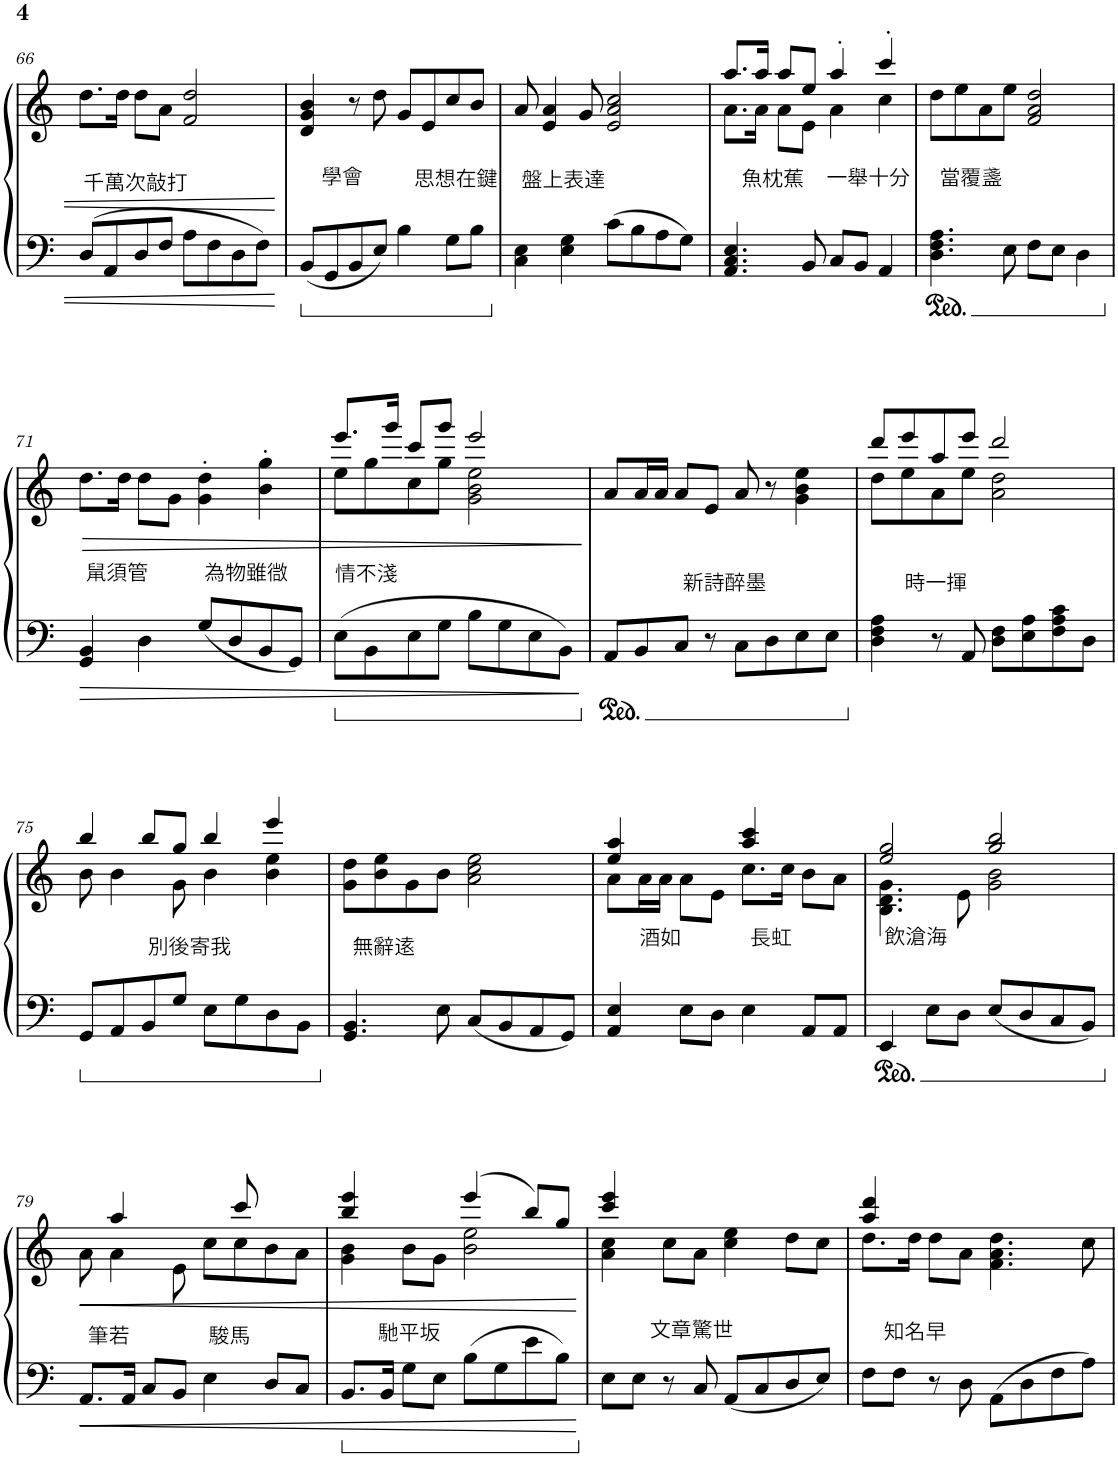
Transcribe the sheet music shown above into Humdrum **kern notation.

**kern	**kern	**text	**dynam
*part1	*part1	*part1	*part1
*staff2	*staff1	*staff1	*staff1/2
*I"Piano	*	*	*
*I'Pno.	*	*	*
!!LO:PB:g=z
*clefF4	*clefG2	*	*
*k[]	*k[]	*	*
*M4/4	*M4/4	*	*
=66	=66	=66	=66
!	!	!LO:LY:b	!
8D/L	8.dd\L	千萬次敲打	.
8AA/	.	.	.
.	16dd\Jk	.	.
8D/	8dd\L	.	.
8F/J	8a\J	.	.
8A\L	2f/ 2dd/	.	.
8F\	.	.	.
8D\	.	.	.
8F\J	.	.	.
=67	=67	=67	=67
!	!	!LO:LY:b	!
8BB/L	4d/ 4g/ 4b/	學會	.
8GG/	.	.	.
8BB/	8r	.	.
8E/J	8dd\	.	.
!	!	!LO:LY:b	!
4B\	8g/L	思想在鍵	.
.	8e/	.	.
8G\L	8cc/	.	.
8B\J	8b/J	.	.
=68	=68	=68	=68
!	!	!LO:LY:b	!
4C\ 4E\	8a/	盤上表達	.
.	4e/ 4a/	.	.
4E\ 4G\	.	.	.
.	8g/	.	.
8c\L	2e/ 2a/ 2cc/	.	.
8B\	.	.	.
8A\	.	.	.
8G\J	.	.	.
=69	=69	=69	=69
*	*^	*	*
!	!	!	!LO:LY:b	!
4.AA/ 4.C/ 4.E/	8.aa/L	8.a\L	魚枕蕉	.
.	16aa/Jk	16a\Jk	.	.
.	8aa/L	8a\L	.	.
8BB/	8ee/J	8e\J	.	.
!	!	!	!LO:LY:b	!
8C/L	4aa'/	4a\	一舉十分	.
8BB/J	.	.	.	.
4AA/	4ccc'/	4cc\	.	.
=70	=70	=70	=70	=70
!	!	!	!LO:LY:b	!
*	*v	*v	*	*
4.D\ 4.F\ 4.A\	8dd\L	當覆盞	.
.	8ee\	.	.
.	8a\	.	.
8E\	8ee\J	.	.
8F\L	2f/ 2a/ 2dd/	.	.
8E\J	.	.	.
4D\	.	.	.
!!LO:LB:g=z
=71	=71	=71	=71
!	!	!LO:LY:b	!LO:HP:b
4GG/ 4BB/	8.dd\L	䑕須管	>
.	16dd\Jk	.	.
4D\	8dd\L	.	.
.	8g\J	.	.
!	!	!LO:LY:b	!
8G/L	4g\' 4dd\'	為物雖㣲	.
8D/	.	.	.
8BB/	4b\' 4gg\'	.	.
8GG/J	.	.	.
=72	=72	=72	=72
*	*^	*	*
!	!	!	!LO:LY:b	!
8E\L	8.eee/L	8ee\L	情不淺	.
8BB\	.	8gg\	.	.
.	16ggg/Jk	.	.	.
8E\	8ccc/L	8cc\	.	.
8G\J	8ggg/J	8gg\J	.	.
8B\L	2eee/	2g\ 2b\ 2ee\	.	.
8G\	.	.	.	.
8E\	.	.	.	.
8BB\J	.	.	.	.
*	*v	*v	*	*
.	.	.	]
=73	=73	=73	=73
!	!	!LO:LY:b	!
8AA/L	8a/L	新詩醉墨	.
8BB/	16a/L	.	.
.	16a/JJ	.	.
8C/J	8a/L	.	.
8r	8e/J	.	.
8C\L	8a/	.	.
8D\	8r	.	.
8E\	4g\ 4b\ 4ee\	.	.
8E\J	.	.	.
=74	=74	=74	=74
*	*^	*	*
!	!	!	!LO:LY:b	!
4D\ 4F\ 4A\	8ddd/L	8dd\L	時一揮	.
.	8eee/	8ee\	.	.
8r	8aa/	8a\	.	.
8AA/	8eee/J	8ee\J	.	.
8D\ 8F\L	2ddd/	2a\ 2dd\	.	.
8E\ 8A\	.	.	.	.
8F\ 8A\ 8c\	.	.	.	.
8D\J	.	.	.	.
!!LO:LB:g=z	!!
=75	=75	=75	=75	=75
!	!	!	!LO:LY:b	!
8GG/L	4bb/	8b\	別後寄我	.
8AA/	.	4b\	.	.
8BB/	8bb/L	.	.	.
8G/J	8gg/J	8g\	.	.
8E\L	4bb/	4b\	.	.
8G\	.	.	.	.
8D\	4eee/	4b\ 4ee\	.	.
8BB\J	.	.	.	.
*	*v	*v	*	*
=76	=76	=76	=76
!	!	!LO:LY:b	!
4.GG/ 4.BB/	8g\ 8dd\L	無辭逺	.
.	8b\ 8ee\	.	.
.	8g\	.	.
8E\	8b\J	.	.
8C/L	2a\ 2cc\ 2ee\	.	.
8BB/	.	.	.
8AA/	.	.	.
8GG/J	.	.	.
=77	=77	=77	=77
*	*^	*	*
!	!	!	!LO:LY:b	!
4AA/ 4E/	4ee/ 4aa/	8a\L	酒如	.
.	.	16a\L	.	.
.	.	16a\JJ	.	.
8E\L	4ryy	8a\L	.	.
8D\J	.	8e\J	.	.
!	!	!	!LO:LY:b	!
4E\	4aa/ 4ccc/	8.cc\L	長虹	.
.	.	16cc\Jk	.	.
8AA/L	4ryy	8b\L	.	.
8AA/J	.	8a\J	.	.
=78	=78	=78	=78	=78
!	!	!	!LO:LY:b	!
4EE/	2ee/ 2gg/	4.B\ 4.d\ 4.g\	飲滄海	.
8E\L	.	.	.	.
8D\J	.	8e\	.	.
8E/L	2gg/ 2bb/	2g\ 2b\	.	.
8D/	.	.	.	.
8C/	.	.	.	.
8BB/J	.	.	.	.
!!LO:LB:g=z	!!
=79	=79	=79	=79	=79
!	!	!	!LO:LY:b	!LO:HP:b
8.AA/L	8ryy	8a\	筆若	<
.	4aa/	4a\	.	.
16AA/Jk	.	.	.	.
8C/L	.	.	.	.
8BB/J	8ryy	8e\	.	.
!	!	!	!LO:LY:b	!
4E\	8ryy	8cc\L	駿馬	.
.	8ccc/	8cc\	.	.
8D/L	8ryy	8b\	.	.
8C/J	8ryy	8a\J	.	.
=80	=80	=80	=80	=80
!	!	!	!LO:LY:b	!
8.BB/L	4bb/ 4eee/	4g\ 4b\	馳平坂	.
16BB/Jk	.	.	.	.
8G\L	4ryy	8b\L	.	.
8E\J	.	8g\J	.	.
8B\L	(4eee/	2b\ 2ee\	.	.
8G\	.	.	.	.
8e\	8bb/L)	.	.	.
8B\J	8gg/J	.	.	.
*	*v	*v	*	*
.	.	.	[
=81	=81	=81	=81
*	*^	*	*
!	!	!	!LO:LY:b	!
8E\L	4ccc/ 4eee/	4a\ 4cc\	文章驚世	.
8E\J	.	.	.	.
8r	4ryy	8cc\L	.	.
8C/	.	8a\J	.	.
8AA/L	2ryy	4cc\ 4ee\	.	.
8C/	.	.	.	.
8D/	.	8dd\L	.	.
8E/J	.	8cc\J	.	.
=82	=82	=82	=82	=82
!	!	!	!LO:LY:b	!
8F\L	4aa/ 4ddd/	8.dd\L	知名早	.
8F\J	.	.	.	.
.	.	16dd\Jk	.	.
8r	4ryy	8dd\L	.	.
8D\	.	8a\J	.	.
8AA\L	2ryy	4.f\ 4.a\ 4.dd\	.	.
8D\	.	.	.	.
8F\	.	.	.	.
8A\J	.	8cc\	.	.
*	*v	*v	*	*
=	=	=	=
*-	*-	*-	*-
